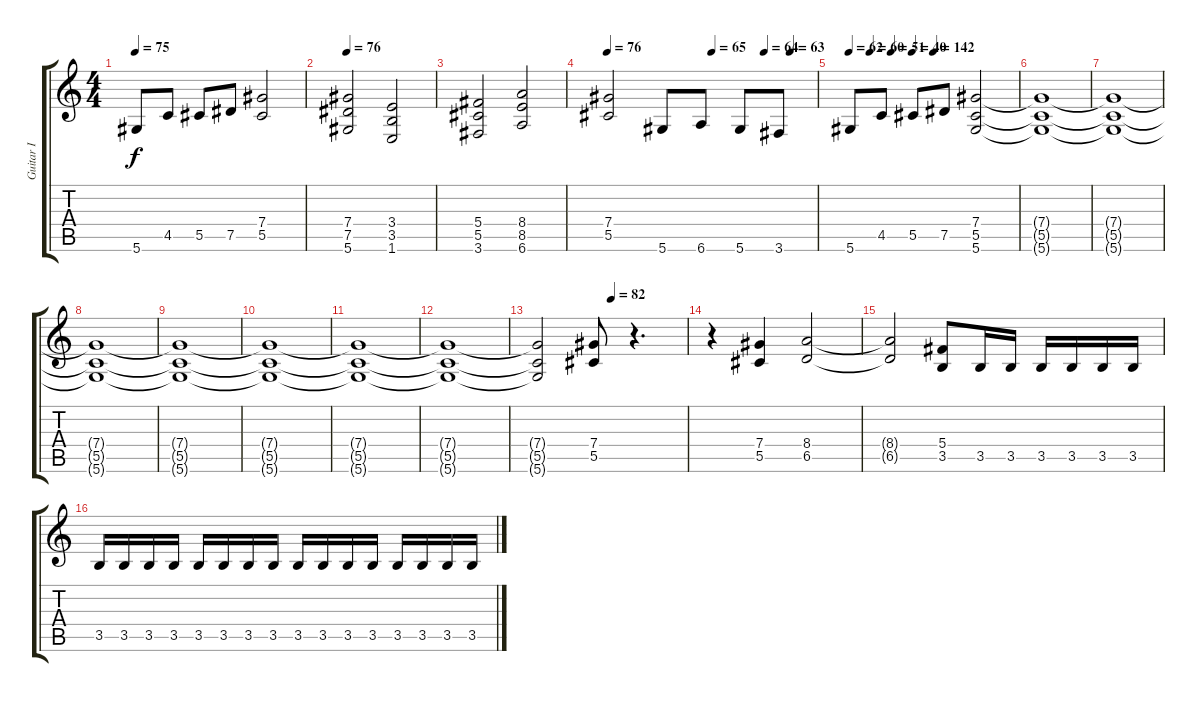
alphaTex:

\track ("Guitar I" "Guitar I") {instrument overdrivenguitar}
\staff {score tabs}
\tuning (Eb4 Bb3 Gb3 Db3 Ab2 Eb2) {hide}
\ts (4 4)
\tempo 75
\clef g2
\ks c
5.6.8{dy f} 4.5.8 5.5.8 7.5.8 (7.4 5.5).2 |
\tempo 76
(7.4 7.5 5.6).2 (3.4 3.5 1.6).2 |
(5.4 5.5 3.6).2 (8.4 8.5 6.6).2 |
\tempo 76
\tempo (65 0.5)
\tempo (64 0.75)
\tempo (63 0.875)
(7.4 5.5).2 5.6.8 6.6.8 5.6.8 3.6.8 |
\tempo 62
\tempo (60 0.125)
\tempo (51 0.25)
\tempo (40 0.375)
\tempo (142 0.5)
5.6.8 4.5.8 5.5.8 7.5.8 (7.4 5.5 5.6).2{volume 16 balance 8} |
(7.4{t} 5.5{t} 5.6{t}).1 |
(7.4{t} 5.5{t} 5.6{t}).1 |
(7.4{t} 5.5{t} 5.6{t}).1 |
(7.4{t} 5.5{t} 5.6{t}).1 |
(7.4{t} 5.5{t} 5.6{t}).1 |
(7.4{t} 5.5{t} 5.6{t}).1 |
(7.4{t} 5.5{t} 5.6{t}).1 |
\tempo (82 0.5)
(7.4{t} 5.5{t} 5.6{t}).2 (7.4 5.5).8{volume 16 balance 8} r.4{d} |
r.4 (7.4 5.5).4 (8.4 6.5).2 |
(8.4{t} 6.5{t}).2 (5.4 3.5).8 3.5.16 3.5.16 3.5.16 3.5.16 3.5.16 3.5.16 |
3.5.16 3.5.16 3.5.16 3.5.16 3.5.16 3.5.16 3.5.16 3.5.16 3.5.16 3.5.16 3.5.16 3.5.16 3.5.16 3.5.16 3.5.16 3.5.16
